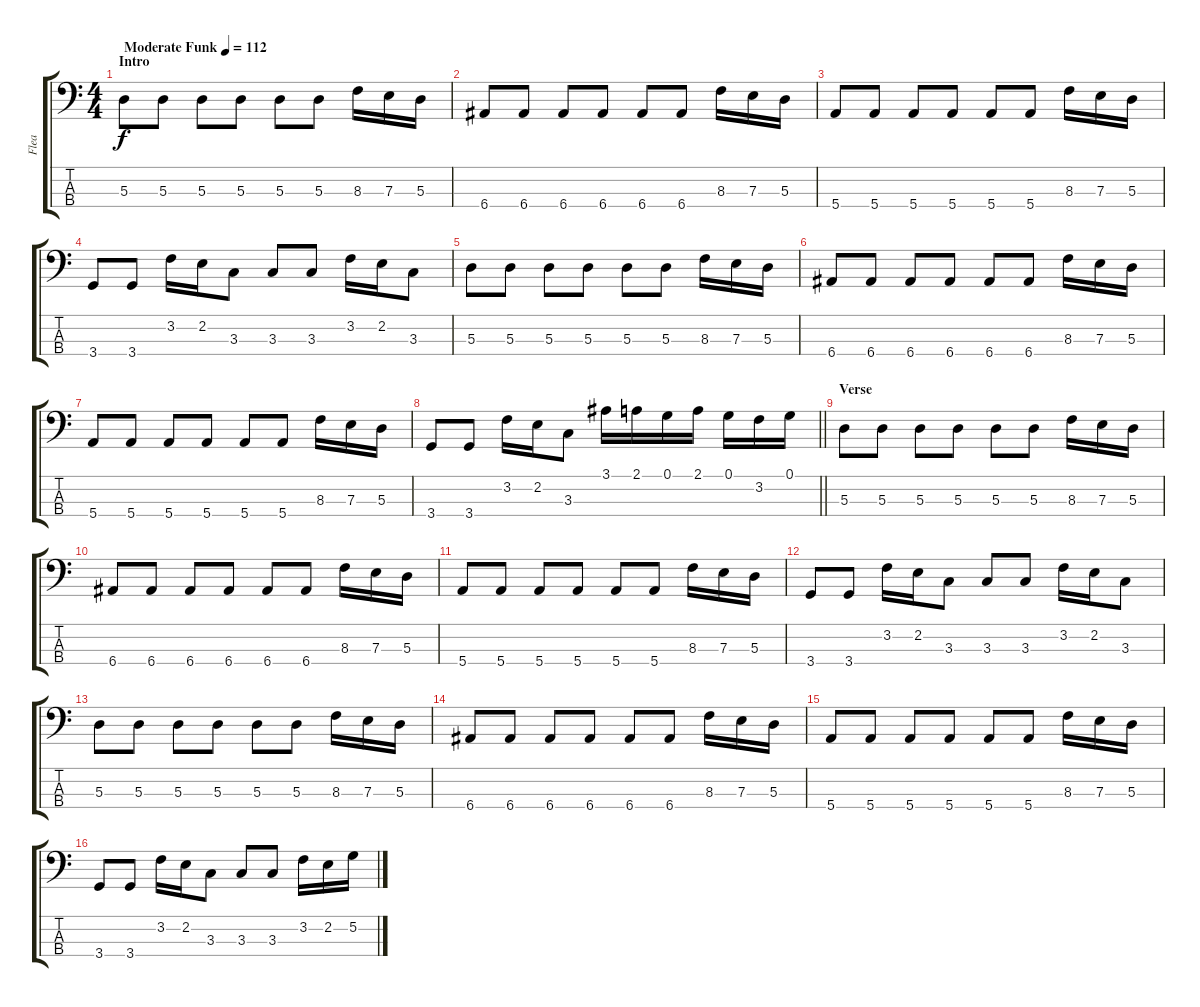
\track ("Flea" "Flea") {instrument electricbassfinger}
\staff {score tabs}
\tuning (G2 D2 A1 E1) {hide}
\ts (4 4)
\section ("" "Intro")
\tempo (112 "Moderate Funk")
\clef f4
\ks c
5.3.8{dy f instrument electricbassfinger} 5.3.8 5.3.8 5.3.8 5.3.8 5.3.8 8.3.16 7.3.16 5.3.16 |
6.4.8 6.4.8 6.4.8 6.4.8 6.4.8 6.4.8 8.3.16 7.3.16 5.3.16 |
5.4.8 5.4.8 5.4.8 5.4.8 5.4.8 5.4.8 8.3.16 7.3.16 5.3.16 |
3.4.8 3.4.8 3.2.16 2.2.16 3.3.8 3.3.8 3.3.8 3.2.16 2.2.16 3.3.8 |
5.3.8 5.3.8 5.3.8 5.3.8 5.3.8 5.3.8 8.3.16 7.3.16 5.3.16 |
6.4.8 6.4.8 6.4.8 6.4.8 6.4.8 6.4.8 8.3.16 7.3.16 5.3.16 |
5.4.8 5.4.8 5.4.8 5.4.8 5.4.8 5.4.8 8.3.16 7.3.16 5.3.16 |
\barLineRight lightlight
3.4.8 3.4.8 3.2.16 2.2.16 3.3.8 3.1.16 2.1.16 0.1.16 2.1.16 0.1.16 3.2.16 0.1.16 |
\section ("" "Verse")
5.3.8 5.3.8 5.3.8 5.3.8 5.3.8 5.3.8 8.3.16 7.3.16 5.3.16 |
6.4.8 6.4.8 6.4.8 6.4.8 6.4.8 6.4.8 8.3.16 7.3.16 5.3.16 |
5.4.8 5.4.8 5.4.8 5.4.8 5.4.8 5.4.8 8.3.16 7.3.16 5.3.16 |
3.4.8 3.4.8 3.2.16 2.2.16 3.3.8 3.3.8 3.3.8 3.2.16 2.2.16 3.3.8 |
5.3.8 5.3.8 5.3.8 5.3.8 5.3.8 5.3.8 8.3.16 7.3.16 5.3.16 |
6.4.8 6.4.8 6.4.8 6.4.8 6.4.8 6.4.8 8.3.16 7.3.16 5.3.16 |
5.4.8 5.4.8 5.4.8 5.4.8 5.4.8 5.4.8 8.3.16 7.3.16 5.3.16 |
3.4.8 3.4.8 3.2.16 2.2.16 3.3.8 3.3.8 3.3.8 3.2.16 2.2.16 5.2.16
